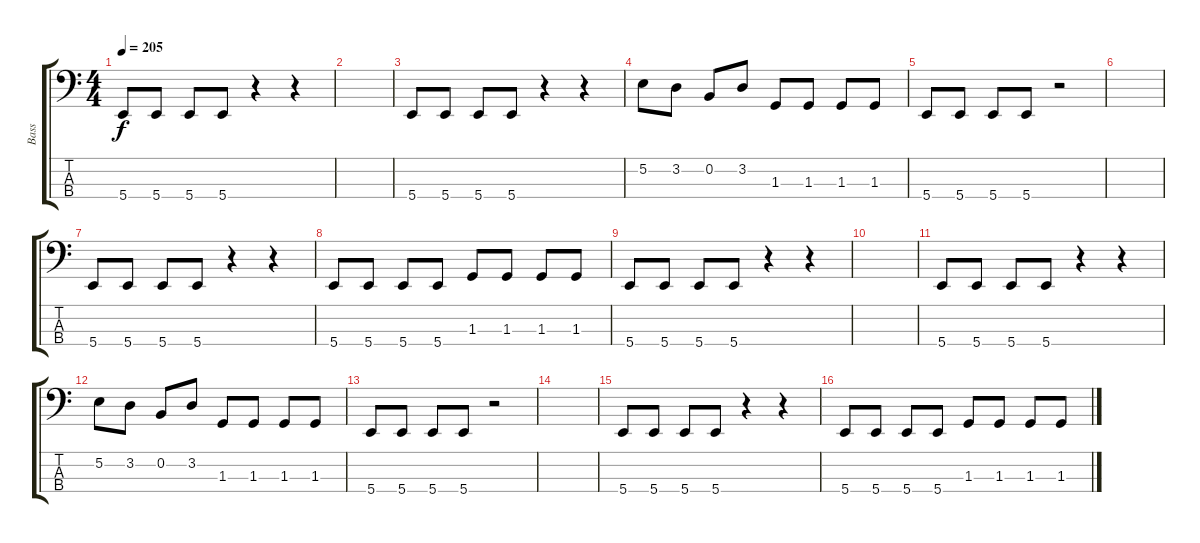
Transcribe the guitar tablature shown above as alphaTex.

\track ("Bass" "Bass") {instrument electricbassfinger}
\staff {score tabs}
\tuning (E2 B1 Gb1 B0) {hide}
\ts (4 4)
\tempo 205
\clef f4
\ks c
5.4.8{dy f} 5.4.8 5.4.8 5.4.8 r.4 r.4 |
|
5.4.8 5.4.8 5.4.8 5.4.8 r.4 r.4 |
5.2.8 3.2.8 0.2.8 3.2.8 1.3.8 1.3.8 1.3.8 1.3.8 |
5.4.8 5.4.8 5.4.8 5.4.8 r.2 |
|
5.4.8 5.4.8 5.4.8 5.4.8 r.4 r.4 |
5.4.8 5.4.8 5.4.8 5.4.8 1.3.8 1.3.8 1.3.8 1.3.8 |
5.4.8 5.4.8 5.4.8 5.4.8 r.4 r.4 |
|
5.4.8 5.4.8 5.4.8 5.4.8 r.4 r.4 |
5.2.8 3.2.8 0.2.8 3.2.8 1.3.8 1.3.8 1.3.8 1.3.8 |
5.4.8 5.4.8 5.4.8 5.4.8 r.2 |
|
5.4.8 5.4.8 5.4.8 5.4.8 r.4 r.4 |
5.4.8 5.4.8 5.4.8 5.4.8 1.3.8 1.3.8 1.3.8 1.3.8
